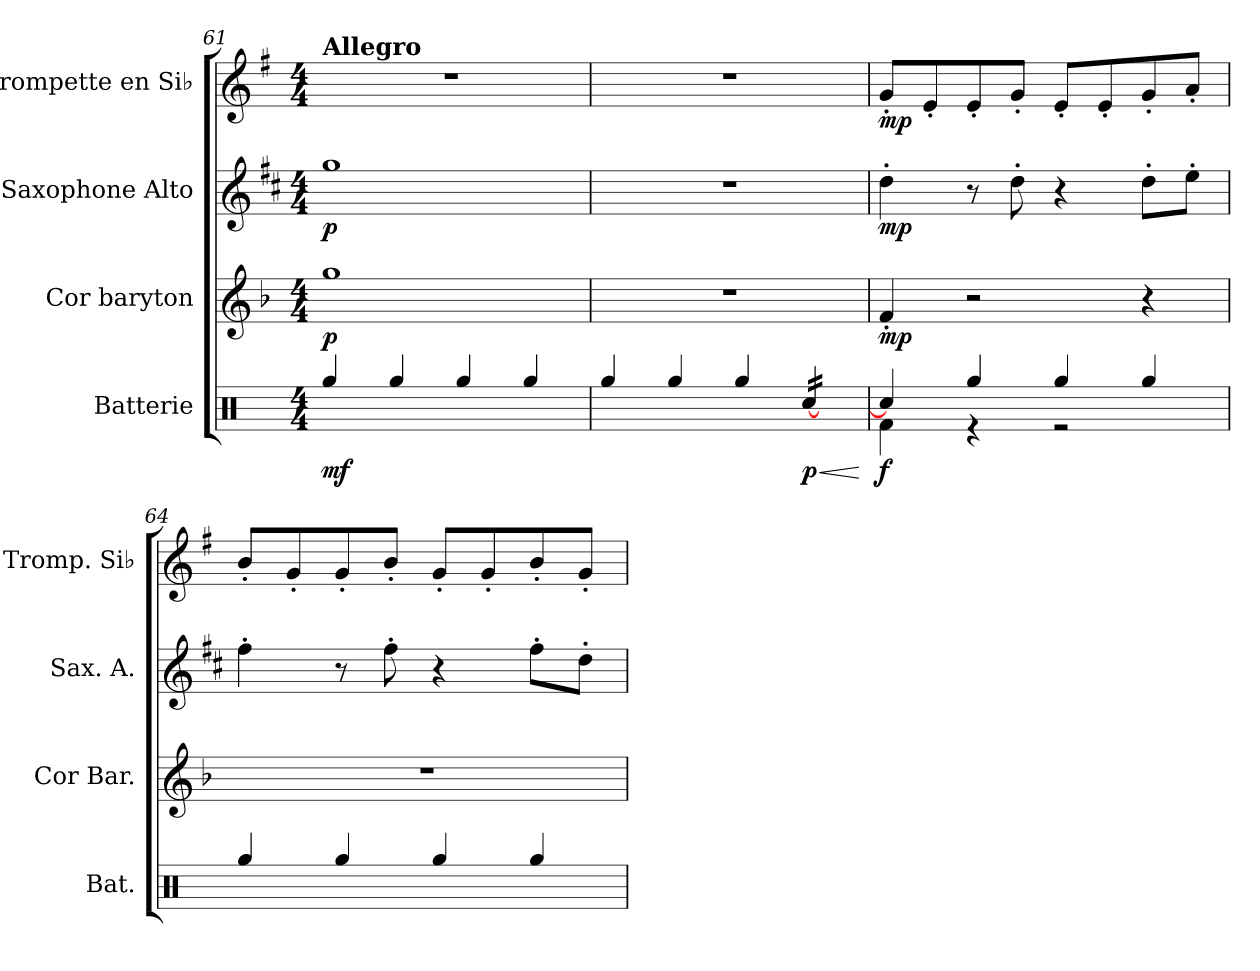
**kern	**dynam	**kern	**dynam	**kern	**dynam	**kern	**dynam
*part4	*part4	*part3	*part3	*part2	*part2	*part1	*part1
*staff4	*staff4	*staff3	*staff3	*staff2	*staff2	*staff1	*staff1
*I"Batterie	*	*I"Cor baryton	*	*I"Saxophone Alto	*	*I"Trompette en Si♭	*
*I'Bat.	*	*I'Cor Bar.	*	*I'Sax. A.	*	*I'Tromp. Si♭	*
!!LO:PB:g=z
*clefX	*	*clefG2	*	*clefG2	*	*clefG2	*
*	*	*ITrd8c14	*	*ITrd5c9	*	*ITrd1c2	*
*k[]	*	*k[b-]	*	*k[b-]	*	*k[b-]	*
*M4/4	*	*M4/4	*	*M4/4	*	*M4/4	*
*MM152	*	*MM152	*	*MM152	*	*MM152	*
=61	=61	=61	=61	=61	=61	=61	=61
!	!	!	!	!	!	!LO:TX:a:B:t=Allegro	!
!	!LO:DY:b	!	!LO:DY:b	!	!LO:DY:b	!	!
4Rgg/	mf	1g	p	1b-	p	1r	.
4Rgg/	.	.	.	.	.	.	.
4Rgg/	.	.	.	.	.	.	.
4Rgg/	.	.	.	.	.	.	.
=62	=62	=62	=62	=62	=62	=62	=62
4Rgg/	.	1r	.	1r	.	1r	.
4Rgg/	.	.	.	.	.	.	.
4Rgg/	.	.	.	.	.	.	.
!	!LO:HP:b	!	!	!	!	!	!
!	!LO:DY:n=1:b	!	!	!	!	!	!
*tremolo	*	*	*	*	*	*	*
[16Rcc/LL	< p	.	.	.	.	.	.
16Rcc/	.	.	.	.	.	.	.
16Rcc/	.	.	.	.	.	.	.
16Rcc/JJ	.	.	.	.	.	.	.
*Xtremolo	*	*	*	*	*	*	*
.	[	.	.	.	.	.	.
=63	=63	=63	=63	=63	=63	=63	=63
*^	*	*	*	*	*	*	*
!	!	!LO:DY:b	!	!LO:DY:b	!	!LO:DY:b	!	!LO:DY:b
4Rcc/]	4Rf\	f	4F'/	mp	4f'\	mp	8f'/L	mp
.	.	.	.	.	.	.	8d'/	.
4Rgg/	4r	.	2r	.	8r	.	8d'/	.
.	.	.	.	.	8f'\	.	8f'/J	.
4Rgg/	2r	.	.	.	4r	.	8d'/L	.
.	.	.	.	.	.	.	8d'/	.
4Rgg/	.	.	4r	.	8f'\L	.	8f'/	.
.	.	.	.	.	8g'\J	.	8g'/J	.
*v	*v	*	*	*	*	*	*	*
=64	=64	=64	=64	=64	=64	=64	=64
4Rgg/	.	1r	.	4a'\	.	8a'/L	.
.	.	.	.	.	.	8f'/	.
4Rgg/	.	.	.	8r	.	8f'/	.
.	.	.	.	8a'\	.	8a'/J	.
4Rgg/	.	.	.	4r	.	8f'/L	.
.	.	.	.	.	.	8f'/	.
4Rgg/	.	.	.	8a'\L	.	8a'/	.
.	.	.	.	8f'\J	.	8f'/J	.
=	=	=	=	=	=	=	=
*-	*-	*-	*-	*-	*-	*-	*-
